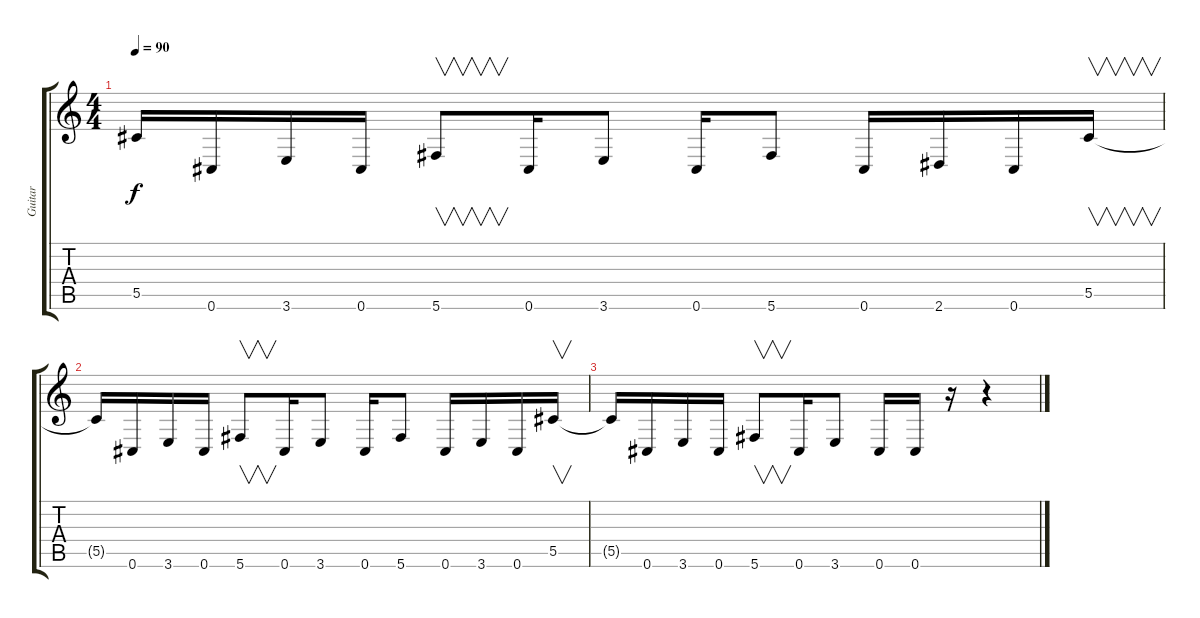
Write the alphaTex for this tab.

\track ("Guitar" "Guitar") {instrument overdrivenguitar}
\staff {score tabs}
\tuning (Eb4 Bb3 Gb3 Db3 Ab2 Db2) {hide}
\ts (4 4)
\tempo 90
\clef g2
\ks c
5.5{t}.16{dy f} 0.6.16 3.6.16 0.6.16 5.6.8{v} 0.6.16 3.6.8 0.6.16 5.6.8 0.6.16 2.6.16 0.6.16 5.5.16{v} |
5.5{t}.16 0.6.16 3.6.16 0.6.16 5.6.8{v} 0.6.16 3.6.8 0.6.16 5.6.8 0.6.16 3.6.16 0.6.16 5.5.16{v} |
5.5{t}.16 0.6.16 3.6.16 0.6.16 5.6.8{v} 0.6.16 3.6.8 0.6.16 0.6.16 r.16 r.4
